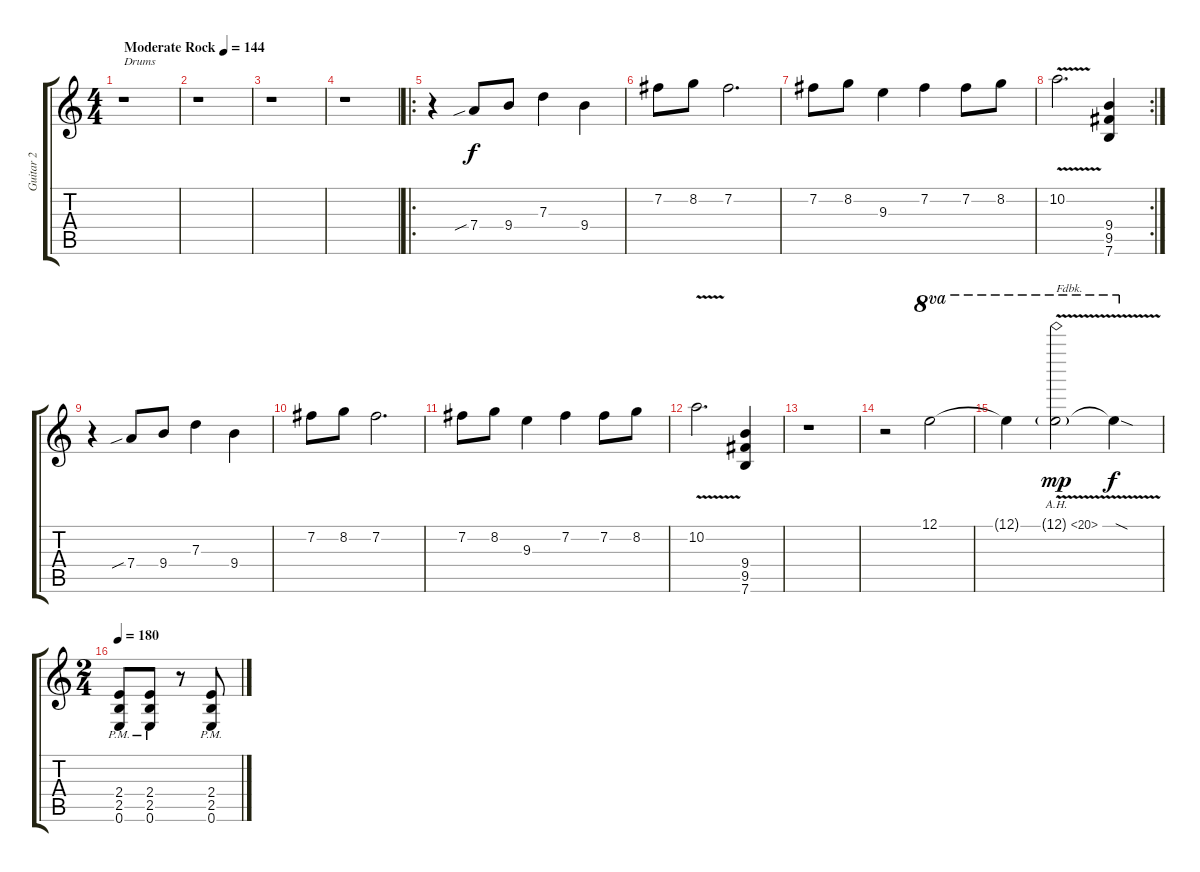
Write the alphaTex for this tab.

\track ("Guitar 2" "Guitar 2") {instrument distortionguitar}
\staff {score tabs}
\tuning (E4 B3 G3 D3 A2 E2) {hide}
\ts (4 4)
\tempo (144 "Moderate Rock")
\clef g2
\ks c
r.1{txt "Drums" dy f instrument distortionguitar} |
r.1 |
r.1 |
r.1 |
\ro
r.4 7.4{sib}.8 9.4.8 7.3.4 9.4.4 |
7.2.8 8.2.8 7.2.2{d} |
7.2.8 8.2.8 9.3.4 7.2.4 7.2.8 8.2.8 |
\rc 2
10.2{v}.2{d} (9.4 9.5 7.6).4 |
r.4 7.4{sib}.8 9.4.8 7.3.4 9.4.4 |
7.2.8 8.2.8 7.2.2{d} |
7.2.8 8.2.8 9.3.4 7.2.4 7.2.8 8.2.8 |
10.2{v}.2{d} (9.4 9.5 7.6).4 |
r.1 |
r.2 12.1.2{ot 8va} |
12.1{t}.4{ot 8va} 12.1{ah 8 v g}.2{ot 8va txt "Fdbk." dy mp} 12.1{sod t}.4{ot 8va dy f} |
\ts (2 4)
\tempo 180
(2.4{pm} 2.5{pm} 0.6{pm}).8 (2.4{pm} 2.5{pm} 0.6{pm}).8 r.8 (2.4{pm} 2.5{pm} 0.6{pm}).8
